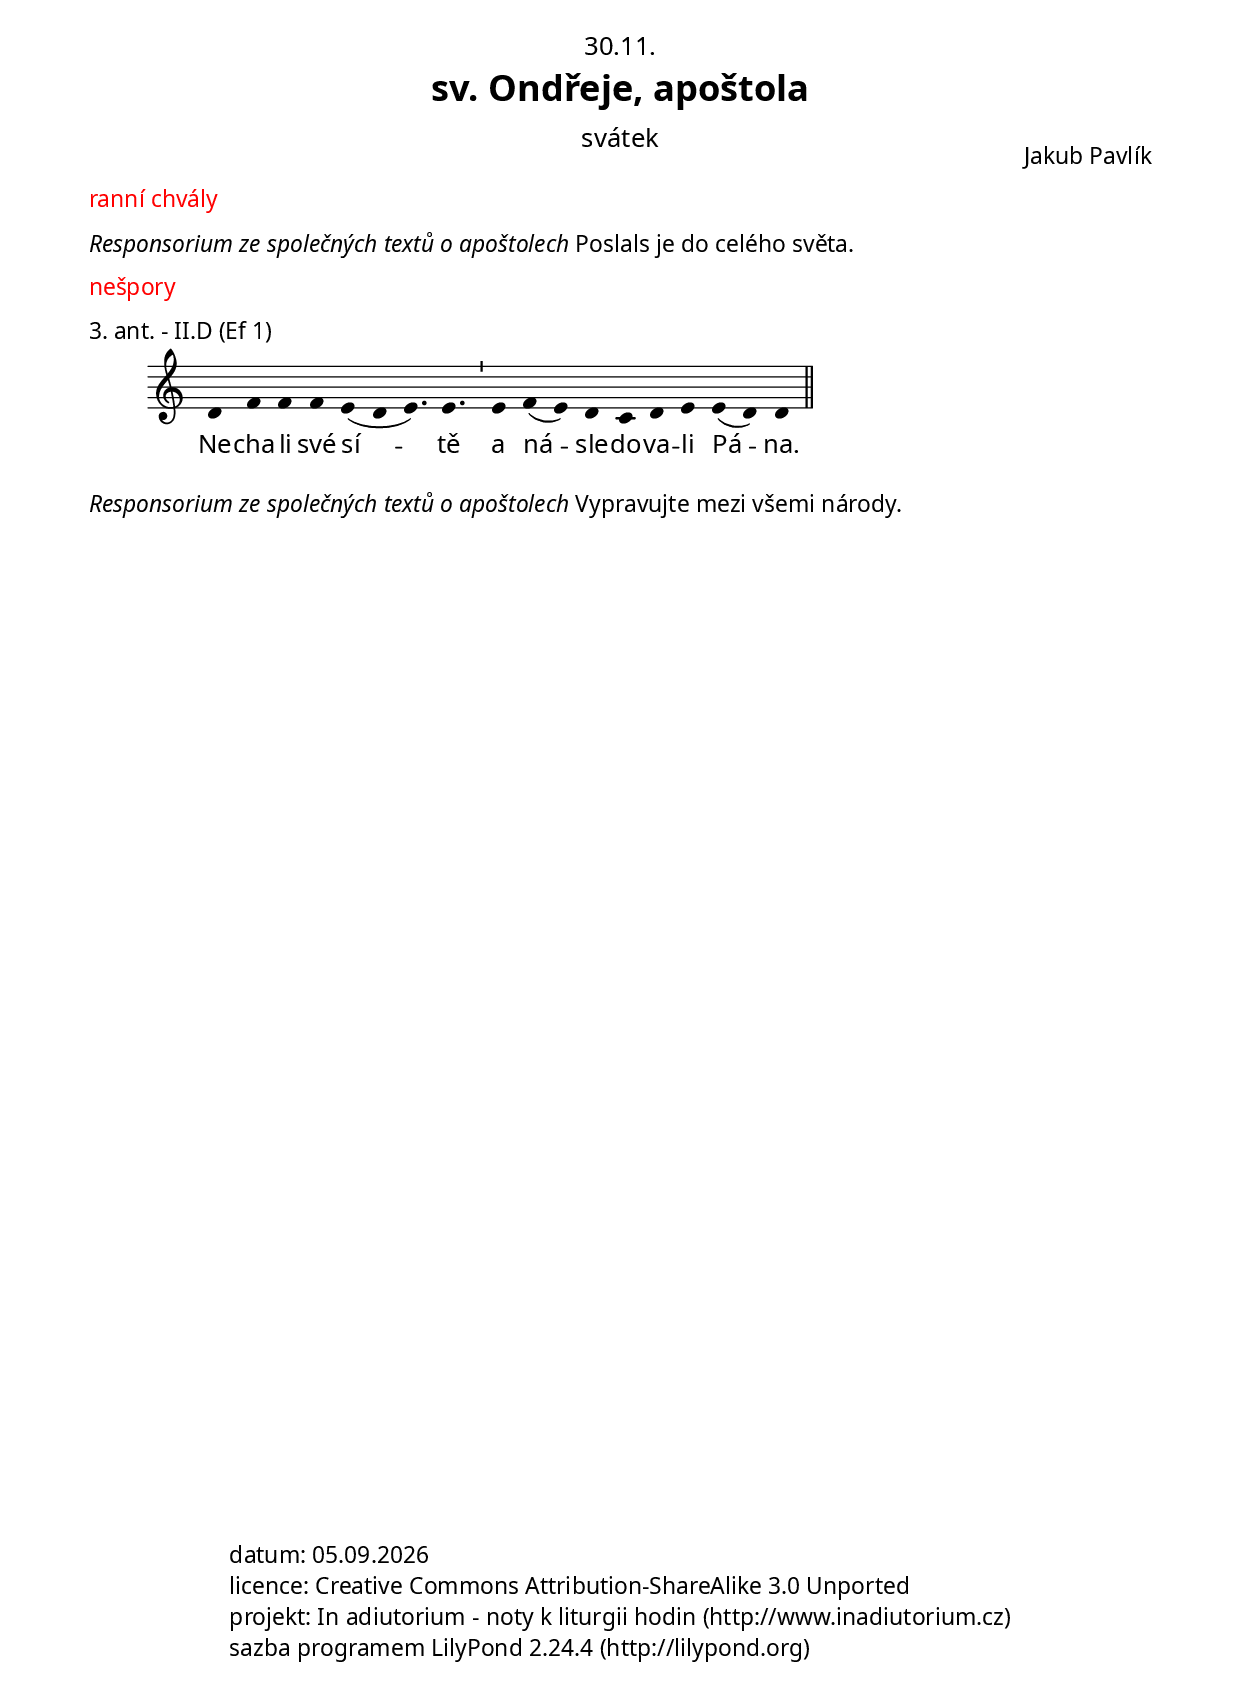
\version "2.16.0"

\include "../spolecne.ly"
\include "../dilyresponsorii.ly"

\header {
  title = \markup\titleSvatek
            "sv. Ondřeje, apoštola"
            svátek
            30.11.
  composer = "Jakub Pavlík"
}

\markup {\nadpisHodinka {"ranní chvály"}}

\score {
  \relative c' {
    \choralniRezim
    
  }
  \addlyrics {
    On -- dřej, bra -- tr Ši -- mo -- na Pet -- ra,
    byl me -- zi prv -- ní -- mi, kte -- ří ná -- sle -- do -- va -- li Pá -- na.
  }
  \header {
    quid = "1. ant."
    modus = ""
    differentia = "" 
    psalmus = "Žalm 63"
    id = ""
    piece = \markup {\sestavTitulek}
  }
}

\score {
  \relative c' {
    \choralniRezim
    
  }
  \addlyrics {
    On -- dřej o -- bě -- to -- val svůj ži -- vot
    pro ne -- bes -- ké krá -- lov -- ství,
    a Pán ho mi --- lo -- val.
  }
  \header {
    quid = "2. ant."
    modus = ""
    differentia = "" 
    psalmus = "Dan 3-III"
    id = ""
    piece = \markup {\sestavTitulek}
  }
}

\score {
  \relative c' {
    \choralniRezim
    
  }
  \addlyrics {
    On -- dřej po -- znal, že Je -- žíš je Me -- si -- áš,
    a při -- ve -- dl k_ně -- mu své -- ho brat -- ra Ši -- mo -- na.
  }
  \header {
    quid = "3. ant."
    modus = ""
    differentia = "" 
    psalmus = "Žalm 149"
    id = ""
    piece = \markup {\sestavTitulek}
  }
}

\markup\justify\italic{
  Responsorium ze společných textů o apoštolech \upright{Poslals je do celého světa.}
}

\score {
  \relative c' {
    \choralniRezim
    
  }
  \addlyrics {
    Buď po -- zdra -- ven, sva -- tý kří -- ži,
    na to -- bě vi -- sel můj u -- či -- tel Kris -- tus;
    při -- jmi ta -- ké mě, je -- ho u -- čed -- ní -- ka.
  }
  \header {
    quid = "ant. k Benedictus"
    modus = ""
    differentia = "" 
    psalmus = ""
    id = ""
    piece = \markup {\sestavTitulekBezZalmu}
  }
}

\markup {\nadpisHodinka {"nešpory"}}

\score {
  \relative c' {
    \choralniRezim
    
  }
  \addlyrics {
    Pán u -- vi -- děl Pet -- ra a On -- dře -- je
    a po -- vo -- lal je.
  }
  \header {
    quid = "1. ant."
    modus = ""
    differentia = "" 
    psalmus = "Žalm 116-II"
    id = ""
    piece = \markup {\sestavTitulek}
  }
}

\score {
  \relative c' {
    \choralniRezim
    
  }
  \addlyrics {
    Pojď -- te za mnou;
    u -- dě -- lám z_vás ry -- bá -- ře li -- dí.
  }
  \header {
    quid = "2. ant."
    modus = ""
    differentia = "" 
    psalmus = "Žalm 126"
    id = ""
    piece = \markup {\sestavTitulek}
  }
}

\score {
  \relative c' {
    \choralniRezim
    d4 f f f e( d e4.) e \barMin
    e4 f( e) d c d e e( d) d \barFinalis
  }
  \addlyrics {
    Ne -- cha -- li své sí -- tě
    a ná -- sle -- do -- va -- li Pá -- na.
  }
  \header {
    quid = "3. ant."
    modus = "II"
    differentia = "D"
    psalmus = "Ef 1"
    id = ""
    fons = "3. ne v mez, cyk. B, 2. nešp. k Magnificat"
    fial = "fial://antifony/mezidobi_nedeleB_02_10.ly#ne3b-ne2-mag"
    piece = \markup {\sestavTitulek}
  }
}

\markup\justify\italic{
  Responsorium ze společných textů o apoštolech \upright{Vypravujte mezi všemi národy.}
}

\score {
  \relative c' {
    \choralniRezim
    
  }
  \addlyrics {
    Kris -- tův slu -- žeb -- ník, a -- po -- štol On -- dřej,
    byl rod -- ným brat -- rem a -- po -- što -- la Pet -- ra
    a o -- ba pod -- stou -- pi -- li smrt na kří -- ži.
  }
  \header {
    quid = "ant. k Magnificat"
    modus = ""
    differentia = "" 
    psalmus = ""
    id = ""
    piece = \markup {\sestavTitulekBezZalmu}
  }
}